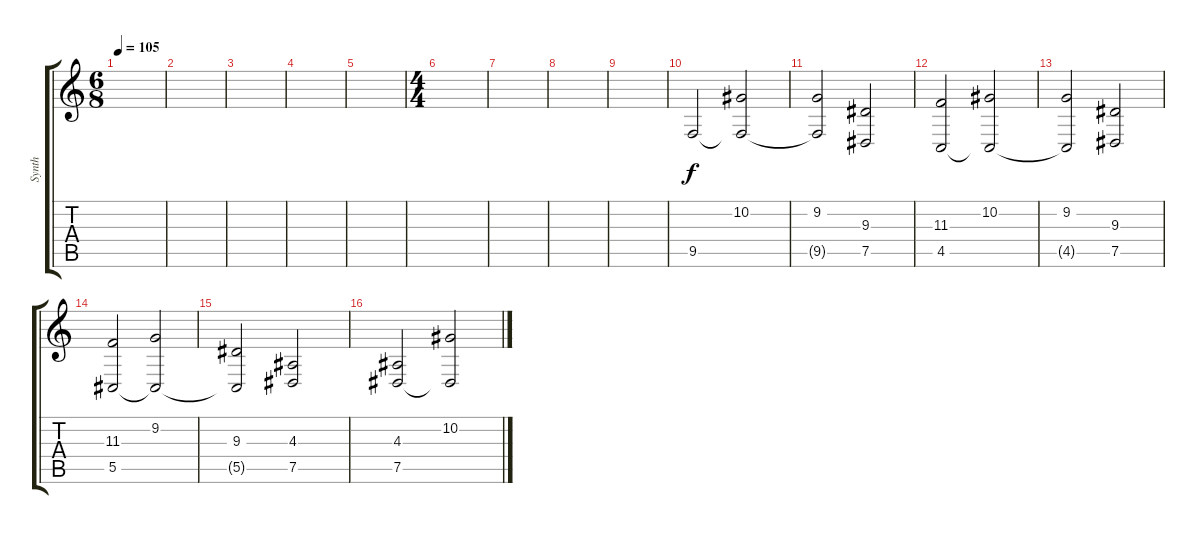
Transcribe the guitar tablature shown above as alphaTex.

\track ("Synth" "Synth") {instrument stringensemble1}
\staff {score tabs}
\tuning (Eb4 Bb3 Gb3 Db3 Ab2 Db2) {hide}
\ts (6 8)
\tempo 105
\clef g2
\ks c
|
|
|
|
|
\ts (4 4)
|
|
|
|
9.5.2 (10.2 9.5{t}).2 |
(9.2 9.5{t}).2 (9.3 7.5).2 |
(11.3 4.5).2 (10.2 4.5{t}).2 |
(9.2 4.5{t}).2 (9.3 7.5).2 |
(11.3 5.5).2 (9.2 5.5{t}).2 |
(9.3 5.5{t}).2 (4.3 7.5).2 |
(4.3 7.5).2 (10.2 7.5{t}).2
